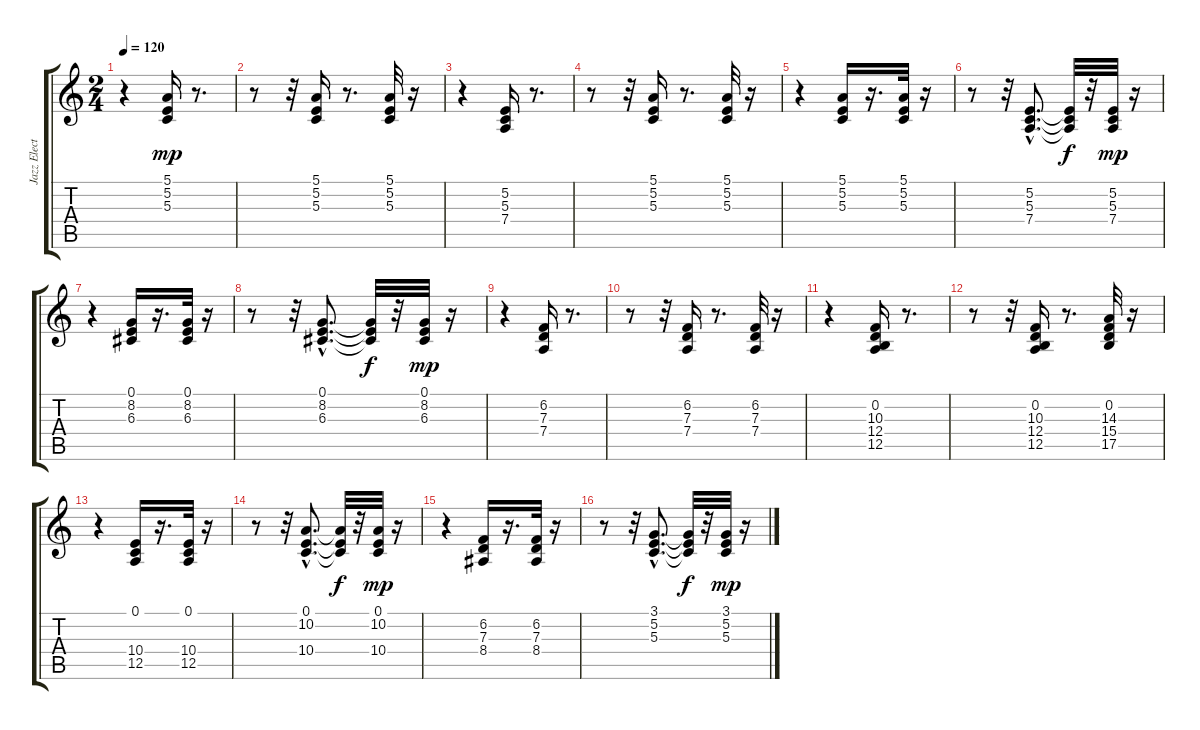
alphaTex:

\track ("Jazz Electric" "Jazz Elect") {instrument acousticgrandpiano}
\staff {score tabs}
\tuning (E4 B3 G3 D3 A2 E2) {hide}
\ts (2 4)
\tempo 120
\clef g2
\ks c
r.4{dy mp instrument acousticgrandpiano} (5.1 5.2 5.3).16 r.8{d} |
r.8 r.32 (5.1 5.2 5.3).16 r.8{d} (5.1 5.2 5.3).32 r.16 |
r.4 (5.2 5.3 7.4).16 r.8{d} |
r.8 r.32 (5.1 5.2 5.3).16 r.8{d} (5.1 5.2 5.3).32 r.16 |
r.4 (5.1 5.2 5.3).16 r.16{d} (5.1 5.2 5.3).32 r.16 |
r.8 r.32 (5.2{hac} 5.3{hac} 7.4{hac}).8{d} (5.2{t} 5.3{t} 7.4{t}).32{dy f} r.32 (5.2 5.3 7.4).32{dy mp} r.16 |
r.4 (0.1 8.2 6.3).16 r.16{d} (0.1 8.2 6.3).32 r.16 |
r.8 r.32 (0.1{hac} 8.2{hac} 6.3{hac}).8{d} (0.1{t} 8.2{t} 6.3{t}).32{dy f} r.32 (0.1 8.2 6.3).32{dy mp} r.16 |
r.4 (6.2 7.3 7.4).16 r.8{d} |
r.8 r.32 (6.2 7.3 7.4).16 r.8{d} (6.2 7.3 7.4).32 r.16 |
r.4 (0.2 10.3 12.4 12.5).16 r.8{d} |
r.8 r.32 (0.2 10.3 12.4 12.5).16 r.8{d} (0.2 14.3 15.4 17.5).32 r.16 |
r.4 (0.1 10.4 12.5).16 r.16{d} (0.1 10.4 12.5).32 r.16 |
r.8 r.32 (0.1{hac} 10.2{hac} 10.4{hac}).8{d} (0.1{t} 10.2{t} 10.4{t}).32{dy f} r.32 (0.1 10.2 10.4).32{dy mp} r.16 |
r.4 (6.2 7.3 8.4).16 r.16{d} (6.2 7.3 8.4).32 r.16 |
r.8 r.32 (3.1{hac} 5.2{hac} 5.3{hac}).8{d} (3.1{t} 5.2{t} 5.3{t}).32{dy f} r.32 (3.1 5.2 5.3).32{dy mp} r.16
